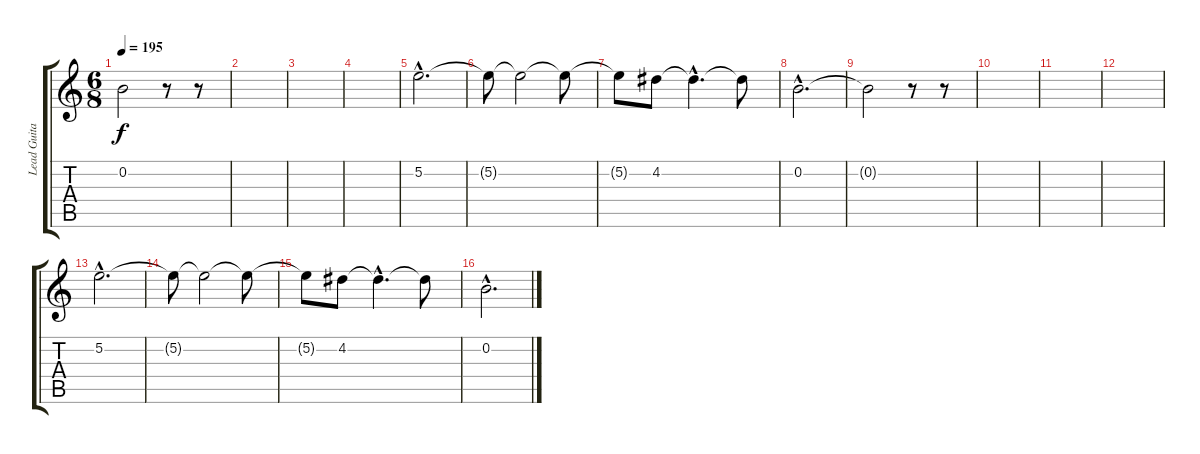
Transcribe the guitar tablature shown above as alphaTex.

\track ("Lead Guitar II" "Lead Guita") {instrument distortionguitar}
\staff {score tabs}
\tuning (E4 B3 G3 D3 A2 E2) {hide}
\ts (6 8)
\tempo 195
\clef g2
\ks c
0.2{t}.2{dy f} r.8 r.8 |
|
|
|
5.2{hac}.2{d} |
5.2{t}.8 5.2{t}.2 5.2{t}.8 |
5.2{t}.8 4.2.8 4.2{hac t}.4{d} 4.2{t}.8 |
0.2{hac}.2{d} |
0.2{t}.2 r.8 r.8 |
|
|
|
5.2{hac}.2{d} |
5.2{t}.8 5.2{t}.2 5.2{t}.8 |
5.2{t}.8 4.2.8 4.2{hac t}.4{d} 4.2{t}.8 |
0.2{hac}.2{d}
